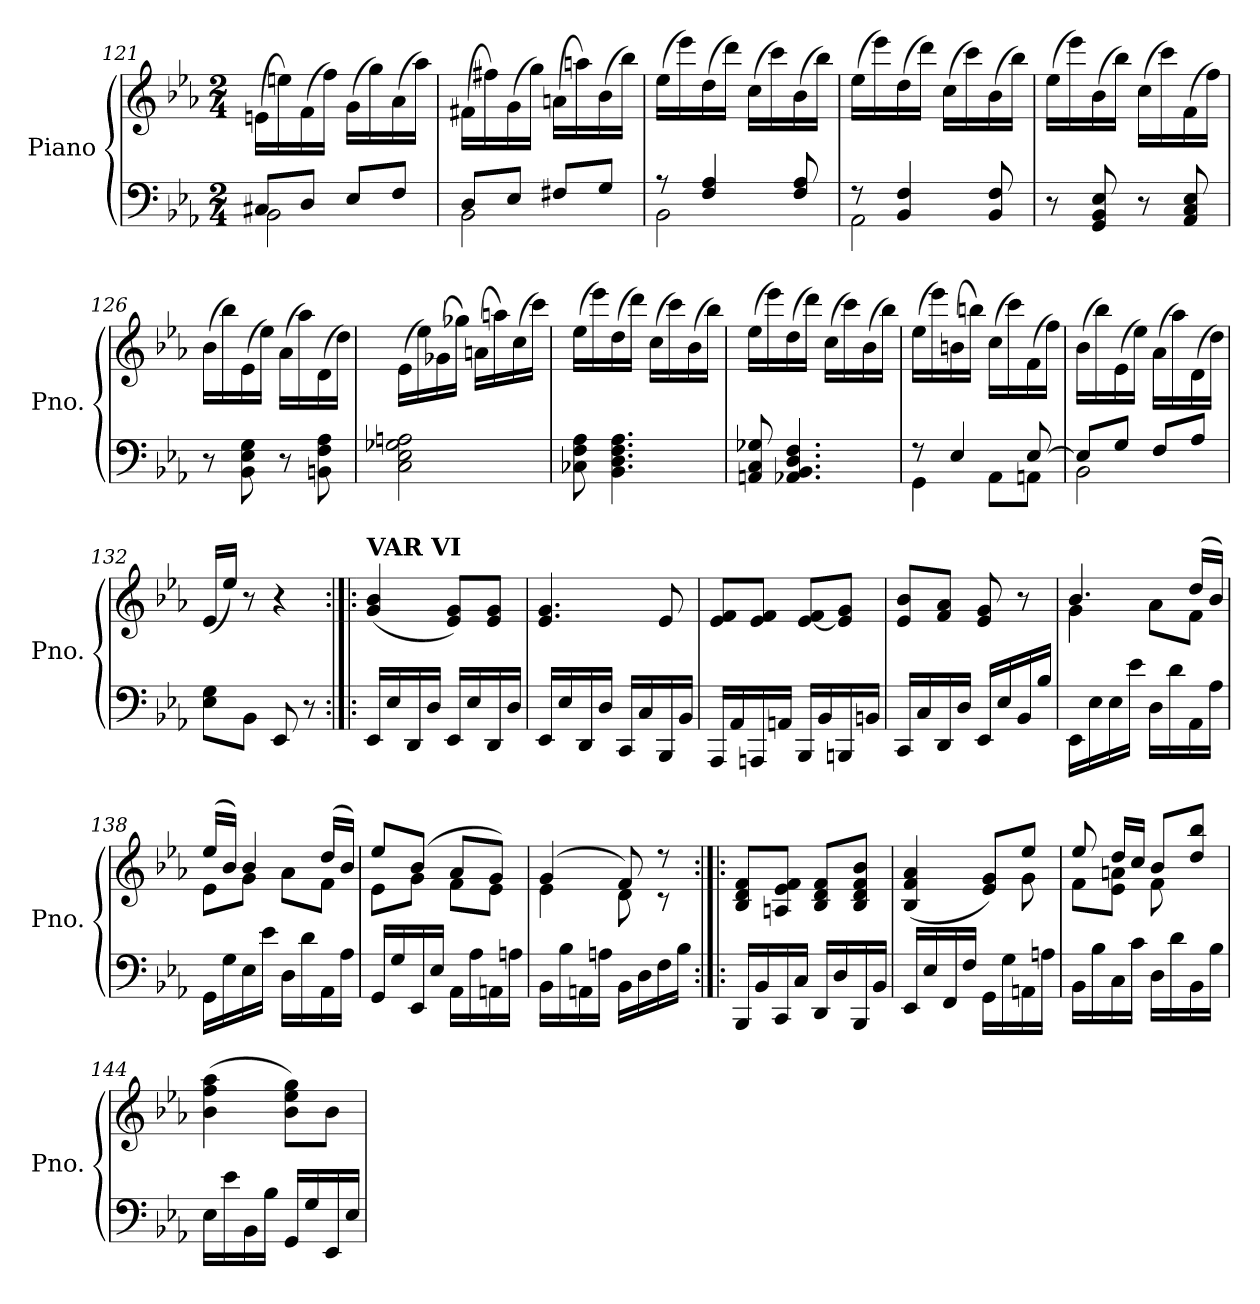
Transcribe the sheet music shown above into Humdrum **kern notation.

**kern	**kern
*part1	*part1
*staff2	*staff1
*I"Piano	*
*I'Pno.	*
*clefF4	*clefG2
*k[b-e-a-]	*k[b-e-a-]
*E-:	*E-:
*M2/4	*M2/4
=121	=121
*^	*
8C#X/L	2BB-\	(>16en\LL
.	.	16een\)
8D/J	.	(>16f\
.	.	16ff\JJ)
8E-/L	.	(>16g\LL
.	.	16gg\)
8F/J	.	(>16a-\
.	.	16aa-\JJ)
=122	=122	=122
8D/L	2BB-\	(>16f#X\LL
.	.	16ff#X\)
8E-/J	.	(>16g\
.	.	16gg\JJ)
8F#X/L	.	(>16an\LL
.	.	16aan\)
8G/J	.	(>16b-\
.	.	16bb-\JJ)
=123	=123	=123
8r	2BB-\	(>16ee-\LL
.	.	16eee-\)
4F/ 4A-/	.	(>16dd\
.	.	16ddd\JJ)
.	.	(>16cc\LL
.	.	16ccc\)
8F/ 8A-/	.	(>16b-\
.	.	16bb-\JJ)
=124	=124	=124
8r	2AA-\	(>16ee-\LL
.	.	16eee-\)
4BB-/ 4F/	.	(>16dd\
.	.	16ddd\JJ)
.	.	(>16cc\LL
.	.	16ccc\)
8BB-/ 8F/	.	(>16b-\
.	.	16bb-\JJ)
*v	*v	*
!!LO:PB:g=z
=125	=125
8r	(>16ee-\LL
.	16eee-\)
8GG/ 8BB-/ 8E-/	(>16b-\
.	16bb-\JJ)
8r	(>16cc\LL
.	16ccc\)
8AA-/ 8C/ 8E-/	(>16f\
.	16ff\JJ)
=126	=126
8r	(>16b-\LL
.	16bb-\)
8BB-\ 8E-\ 8G\	(>16e-\
.	16ee-\JJ)
8r	(>16a-\LL
.	16aa-\)
8BBn\ 8F\ 8A-\	(>16d\
.	16dd\JJ)
=127	=127
2C\ 2E-\ 2G-X\ 2An\	(>16e-\LL
.	16ee-\)
.	(>16g-X\
.	16gg-X\JJ)
.	(>16an\LL
.	16aan\)
.	(>16cc\
.	16ccc\JJ)
=128	=128
8C-X\ 8F\ 8A-\	(>16ee-\LL
.	16eee-\)
4.BB-\ 4.D\ 4.F\ 4.A-\	(>16dd\
.	16ddd\JJ)
.	(>16cc\LL
.	16ccc\)
.	(>16b-\
.	16bb-\JJ)
=129	=129
8AAn/ 8C/ 8G-X/	(>16ee-\LL
.	16eee-\)
4.AA-X/ 4.BB-/ 4.D/ 4.F/	(>16dd\
.	16ddd\JJ)
.	(>16cc\LL
.	16ccc\)
.	(>16b-\
.	16bb-\JJ)
!!LO:LB:g=z
=130	=130
*^	*
8r	4GG\	(>16ee-\LL
.	.	16eee-\)
4E-/	.	(>16bn\
.	.	16bbn\JJ)
.	8AA-\L	(>16cc\LL
.	.	16ccc\)
[8E-/	8AAn\J	(>16f\
.	.	16ff\JJ)
=131	=131	=131
8E-/L]	2BB-\	(>16b-\LL
.	.	16bb-\)
8G/J	.	(>16e-\
.	.	16ee-\JJ)
8F/L	.	(>16a-\LL
.	.	16aa-\)
8A-/J	.	(>16d\
.	.	16dd\JJ)
*v	*v	*
=132	=132
8E-\ 8G\L	(<16e-/LL
.	16ee-/JJ)
8BB-\J	8r
8EE-/	4r
8r	.
=133:|!|:	=133:|!|:
!	!LO:TX:a:B:t=VAR VI
16EE-/LL	(<4g/ 4b-/
16E-/	.
16DD/	.
16D/JJ	.
16EE-/LL	8e-/ 8g/L)
16E-/	.
16DD/	8e-/ 8g/J
16D/JJ	.
=134	=134
16EE-/LL	4.e-/ 4.g/
16E-/	.
16DD/	.
16D/JJ	.
16CC/LL	.
16C/	.
16BBB-/	8e-/
16BB-/JJ	.
!!LO:LB:g=z
=135	=135
16AAA-/LL	8e-/ 8f/L
16AA-/	.
16AAAn/	8e-/ 8f/J
16AAn/JJ	.
16BBB-/LL	[8e-/ 8f/L
16BB-/	.
16BBBn/	8e-/] 8g/J
16BBn/JJ	.
=136	=136
16CC/LL	8e-/ 8b-/L
16C/	.
16DD/	8f/ 8a-/J
16D/JJ	.
16EE-/LL	8e-/ 8g/
16E-/	.
16BB-/	8r
16B-/JJ	.
=137	=137
*	*^
16EE-\LL	4.b-/	4g\
16E-\	.	.
16E-\	.	.
16e-\JJ	.	.
16D\LL	.	8a-\L
16d\	.	.
16AA-\	(>16dd/LL	8f\J
16A-\JJ	16b-/JJ)	.
=138	=138	=138
16GG\LL	(>16ee-/LL	8e-\L
16G\	16b-/JJ)	.
16E-\	4b-/	8g\J
16e-\JJ	.	.
16D\LL	.	8a-\L
16d\	.	.
16AA-\	(>16dd/LL	8f\J
16A-\JJ	16b-/JJ)	.
=139	=139	=139
16GG/LL	8ee-/L	8e-\L
16G/	.	.
16EE-/	(>8b-/J	8g\J
16E-/JJ	.	.
16AA-\LL	8a-/L	8f\L
16A-\	.	.
16AAn\	8g/J)	8e-\J
16An\JJ	.	.
!!LO:LB:g=z	!!
=140	=140	=140
16BB-\LL	(>4g/	4e-\
16B-\	.	.
16AAn\	.	.
16An\JJ	.	.
16BB-\LL	8f/)	8d\
16D\	.	.
16F\	8r	8r
16B-\JJ	.	.
*	*v	*v
=141:|!|:	=141:|!|:
16BBB-/LL	8B-/ 8d/ 8f/L
16BB-/	.
16CC/	8An/ 8e-/ 8f/J
16C/JJ	.
16DD/LL	8B-/ 8d/ 8f/L
16D/	.
16BBB-/	8B-/ 8d/ 8f/ 8b-/J
16BB-/JJ	.
=142	=142
*	*^
16EE-/LL	(>4B-/ 4f/ 4a-/	4.ryy
16E-/	.	.
16FF/	.	.
16F/JJ	.	.
16GG\LL	8e-/ 8g/L)	.
16G\	.	.
16AAn\	8ee-/J	8g\
16An\JJ	.	.
=143	=143	=143
16BB-\LL	8ee-/	8f\L
16B-\	.	.
16C\	16dd/LL	8e-\ 8an\J
16c\JJ	16cc/JJ	.
16D\LL	8b-/L	8f\
16d\	.	.
16BB-\	8dd/ 8bb-/J	8ryy
16B-\JJ	.	.
*	*v	*v
=144	=144
16E-\LL	(>4b-\ 4ff\ 4aa-\
16e-\	.
16BB-\	.
16B-\JJ	.
16GG/LL	8b-\ 8ee-\ 8gg\L)
16G/	.
16EE-/	8b-\J
16E-/JJ	.
=	=
*-	*-
